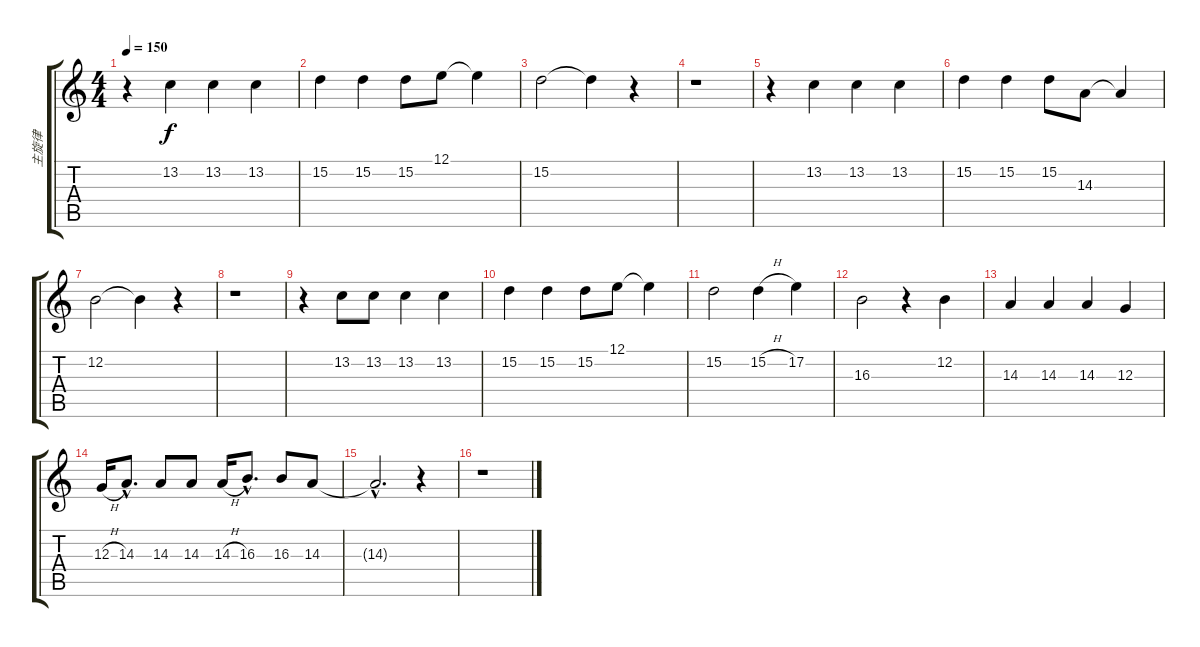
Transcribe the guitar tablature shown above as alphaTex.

\track ("主旋律" "主旋律") {instrument voiceoohs}
\staff {score tabs}
\tuning (E4 B3 G3 D3 A2 E2) {hide}
\ts (4 4)
\tempo 150
\clef g2
\ks c
r.4{dy f} 13.2.4 13.2.4 13.2.4 |
15.2.4 15.2.4 15.2.8 12.1.8 12.1{t}.4 |
15.2.2 15.2{t}.4 r.4 |
r.1 |
r.4 13.2.4 13.2.4 13.2.4 |
15.2.4 15.2.4 15.2.8 14.3.8 14.3{t}.4 |
12.2.2 12.2{t}.4 r.4 |
r.1 |
r.4 13.2.8 13.2.8 13.2.4 13.2.4 |
15.2.4 15.2.4 15.2.8 12.1.8 12.1{t}.4 |
15.2.2 15.2{h}.4 17.2.4 |
16.3.2 r.4 12.2.4 |
14.3.4 14.3.4 14.3.4 12.3.4 |
12.3{h}.16 14.3{hac}.8{d} 14.3.8 14.3.8 14.3{h}.16 16.3{hac}.8{d} 16.3.8 14.3.8 |
14.3{hac t}.2{d} r.4 |
r.1
